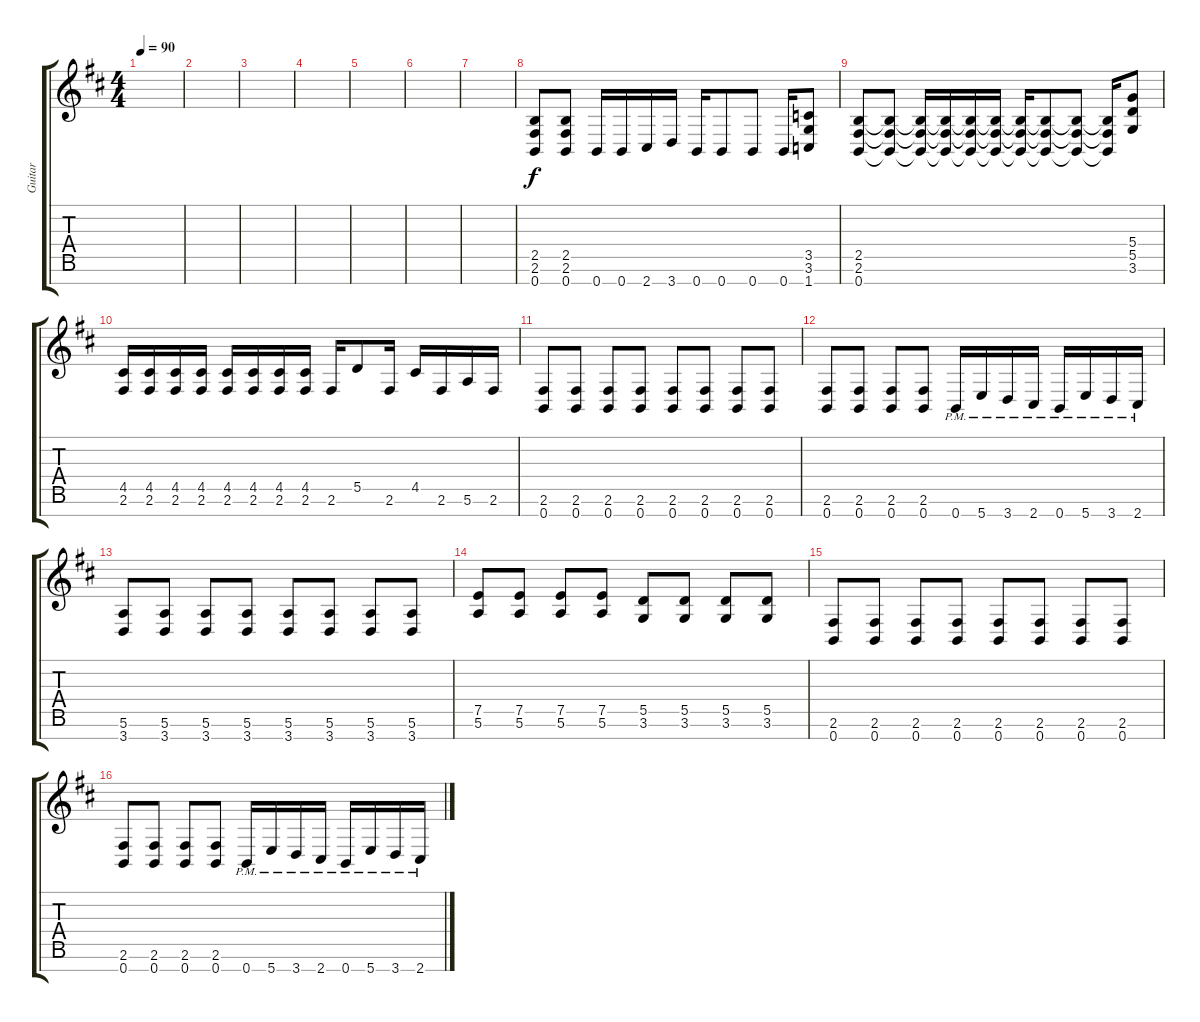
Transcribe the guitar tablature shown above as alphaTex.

\track ("Guitar" "Guitar") {instrument distortionguitar}
\staff {score tabs}
\tuning (E4 B3 G3 D3 A2 E2 B1) {hide}
\ts (4 4)
\tempo 90
\clef g2
\ks bminor
|
|
|
|
|
|
|
(2.5 2.6 0.7).8 (2.5 2.6 0.7).8 0.7.16 0.7.16 2.7.16 3.7.16 0.7.16 0.7.8 0.7.8 0.7.16 (3.5 3.6 1.7).8 |
(2.5 2.6 0.7).8 (2.5{t} 2.6{t} 0.7{t}).8 (2.5{t} 2.6{t} 0.7{t}).16 (2.5{t} 2.6{t} 0.7{t}).16 (2.5{t} 2.6{t} 0.7{t}).16 (2.5{t} 2.6{t} 0.7{t}).16 (2.5{t} 2.6{t} 0.7{t}).16 (2.5{t} 2.6{t} 0.7{t}).8 (2.5{t} 2.6{t} 0.7{t}).8 (2.5{t} 2.6{t} 0.7{t}).16 (5.4 5.5 3.6).8 |
(4.5 2.6).16 (4.5 2.6).16 (4.5 2.6).16 (4.5 2.6).16 (4.5 2.6).16 (4.5 2.6).16 (4.5 2.6).16 (4.5 2.6).16 2.6.16 5.5.8 2.6.16 4.5.16 2.6.16 5.6.16 2.6.16 |
(2.6 0.7).8 (2.6 0.7).8 (2.6 0.7).8 (2.6 0.7).8 (2.6 0.7).8 (2.6 0.7).8 (2.6 0.7).8 (2.6 0.7).8 |
(2.6 0.7).8 (2.6 0.7).8 (2.6 0.7).8 (2.6 0.7).8 0.7{pm}.16 5.7{pm}.16 3.7{pm}.16 2.7{pm}.16 0.7{pm}.16 5.7{pm}.16 3.7{pm}.16 2.7{pm}.16 |
(5.6 3.7).8 (5.6 3.7).8 (5.6 3.7).8 (5.6 3.7).8 (5.6 3.7).8 (5.6 3.7).8 (5.6 3.7).8 (5.6 3.7).8 |
(7.5 5.6).8 (7.5 5.6).8 (7.5 5.6).8 (7.5 5.6).8 (5.5 3.6).8 (5.5 3.6).8 (5.5 3.6).8 (5.5 3.6).8 |
(2.6 0.7).8 (2.6 0.7).8 (2.6 0.7).8 (2.6 0.7).8 (2.6 0.7).8 (2.6 0.7).8 (2.6 0.7).8 (2.6 0.7).8 |
(2.6 0.7).8 (2.6 0.7).8 (2.6 0.7).8 (2.6 0.7).8 0.7{pm}.16 5.7{pm}.16 3.7{pm}.16 2.7{pm}.16 0.7{pm}.16 5.7{pm}.16 3.7{pm}.16 2.7{pm}.16
